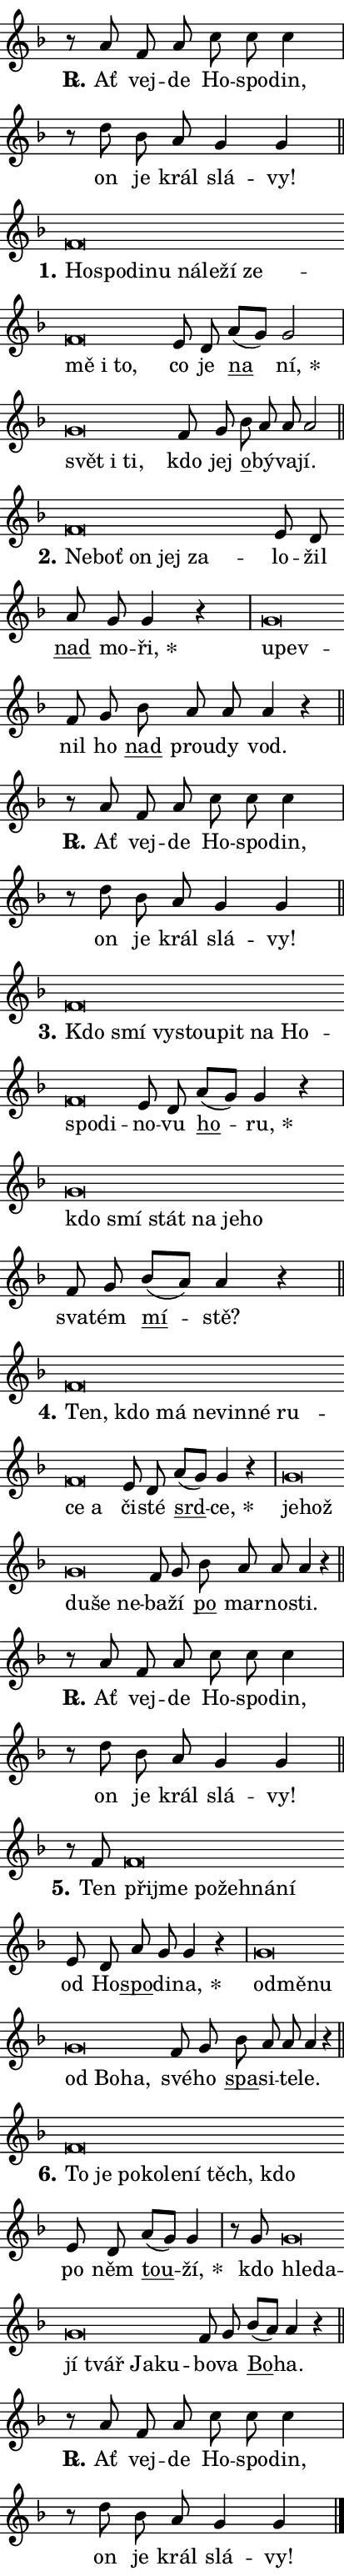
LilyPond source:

\version "2.24.0"
\header { tagline = "" }
\paper {
  indent = 0\cm
  top-margin = 0\cm
  right-margin = 0\cm
  bottom-margin = 0\cm
  left-margin = 0\cm
  paper-width = 7\cm
  page-breaking = #ly:one-page-breaking
  system-system-spacing.basic-distance = #11
  score-system-spacing.basic-distance = #11
  ragged-last = ##f
}


%% Author: Thomas Morley
%% https://lists.gnu.org/archive/html/lilypond-user/2020-05/msg00002.html
#(define (line-position grob)
"Returns position of @var[grob} in current system:
   @code{'start}, if at first time-step
   @code{'end}, if at last time-step
   @code{'middle} otherwise
"
  (let* ((col (ly:item-get-column grob))
         (ln (ly:grob-object col 'left-neighbor))
         (rn (ly:grob-object col 'right-neighbor))
         (col-to-check-left (if (ly:grob? ln) ln col))
         (col-to-check-right (if (ly:grob? rn) rn col))
         (break-dir-left
           (and
             (ly:grob-property col-to-check-left 'non-musical #f)
             (ly:item-break-dir col-to-check-left)))
         (break-dir-right
           (and
             (ly:grob-property col-to-check-right 'non-musical #f)
             (ly:item-break-dir col-to-check-right))))
        (cond ((eqv? 1 break-dir-left) 'start)
              ((eqv? -1 break-dir-right) 'end)
              (else 'middle))))

#(define (tranparent-at-line-position vctor)
  (lambda (grob)
  "Relying on @code{line-position} select the relevant enry from @var{vctor}.
Used to determine transparency,"
    (case (line-position grob)
      ((end) (not (vector-ref vctor 0)))
      ((middle) (not (vector-ref vctor 1)))
      ((start) (not (vector-ref vctor 2))))))

noteHeadBreakVisibility =
#(define-music-function (break-visibility)(vector?)
"Makes @code{NoteHead}s transparent relying on @var{break-visibility}"
#{
  \override NoteHead.transparent =
    #(tranparent-at-line-position break-visibility)
#})

#(define delete-ledgers-for-transparent-note-heads
  (lambda (grob)
    "Reads whether a @code{NoteHead} is transparent.
If so this @code{NoteHead} is removed from @code{'note-heads} from
@var{grob}, which is supposed to be @code{LedgerLineSpanner}.
As a result ledgers are not printed for this @code{NoteHead}"
    (let* ((nhds-array (ly:grob-object grob 'note-heads))
           (nhds-list
             (if (ly:grob-array? nhds-array)
                 (ly:grob-array->list nhds-array)
                 '()))
           ;; Relies on the transparent-property being done before
           ;; Staff.LedgerLineSpanner.after-line-breaking is executed.
           ;; This is fragile ...
           (to-keep
             (remove
               (lambda (nhd)
                 (ly:grob-property nhd 'transparent #f))
               nhds-list)))
      ;; TODO find a better method to iterate over grob-arrays, similiar
      ;; to filter/remove etc for lists
      ;; For now rebuilt from scratch
      (set! (ly:grob-object grob 'note-heads)  '())
      (for-each
        (lambda (nhd)
          (ly:pointer-group-interface::add-grob grob 'note-heads nhd))
        to-keep))))

hideNotes = {
  \noteHeadBreakVisibility #begin-of-line-visible
}
unHideNotes = {
  \noteHeadBreakVisibility #all-visible
}

% work-around for resetting accidentals
% https://lilypond.org/doc/v2.23/Documentation/notation/displaying-rhythms#unmetered-music
cadenzaMeasure = {
  \cadenzaOff
  \partial 1024 s1024
  \cadenzaOn
}

#(define-markup-command (accent layout props text) (markup?)
  "Underline accented syllable"
  (interpret-markup layout props
    #{\markup \override #'(offset . 4.3) \underline { #text }#}))

responsum = \markup \concat {
  "R" \hspace #-1.05 \path #0.1 #'((moveto 0 0.07) (lineto 0.9 0.8)) \hspace #0.05 "."
}

\layout {
    \context {
        \Staff
        \remove "Time_signature_engraver"
        \override LedgerLineSpanner.after-line-breaking = #delete-ledgers-for-transparent-note-heads
    }
    \context {
        \Voice {
            \override NoteHead.output-attributes = #'((class . "notehead"))
            \override Hairpin.height = #0.55
        }
    }
    \context {
        \Lyrics {
            \override StanzaNumber.output-attributes = #'((class . "stanzanumber"))
            \override LyricSpace.minimum-distance = #0.9
            \override LyricText.font-name = #"TeX Gyre Schola"
            \override LyricText.font-size = 1
            \override StanzaNumber.font-name = #"TeX Gyre Schola Bold"
            \override StanzaNumber.font-size = 1
        }
    }
}

% magnetic-lyrics.ily
%
%   written by
%     Jean Abou Samra <jean@abou-samra.fr>
%     Werner Lemberg <wl@gnu.org>
%
%   adapted by
%     Jiri Hon <jiri.hon@gmail.com>
%
% Version 2022-Apr-15

% https://www.mail-archive.com/lilypond-user@gnu.org/msg149350.html

#(define (Left_hyphen_pointer_engraver context)
   "Collect syllable-hyphen-syllable occurrences in lyrics and store
them in properties.  This engraver only looks to the left.  For
example, if the lyrics input is @code{foo -- bar}, it does the
following.

@itemize @bullet
@item
Set the @code{text} property of the @code{LyricHyphen} grob between
@q{foo} and @q{bar} to @code{foo}.

@item
Set the @code{left-hyphen} property of the @code{LyricText} grob with
text @q{foo} to the @code{LyricHyphen} grob between @q{foo} and
@q{bar}.
@end itemize

Use this auxiliary engraver in combination with the
@code{lyric-@/text::@/apply-@/magnetic-@/offset!} hook."
   (let ((hyphen #f)
         (text #f))
     (make-engraver
      (acknowledgers
       ((lyric-syllable-interface engraver grob source-engraver)
        (set! text grob)))
      (end-acknowledgers
       ((lyric-hyphen-interface engraver grob source-engraver)
        ;(when (not (grob::has-interface grob 'lyric-space-interface))
          (set! hyphen grob)));)
      ((stop-translation-timestep engraver)
       (when (and text hyphen)
         (ly:grob-set-object! text 'left-hyphen hyphen))
       (set! text #f)
       (set! hyphen #f)))))

#(define (lyric-text::apply-magnetic-offset! grob)
   "If the space between two syllables is less than the value in
property @code{LyricText@/.details@/.squash-threshold}, move the right
syllable to the left so that it gets concatenated with the left
syllable.

Use this function as a hook for
@code{LyricText@/.after-@/line-@/breaking} if the
@code{Left_@/hyphen_@/pointer_@/engraver} is active."
   (let ((hyphen (ly:grob-object grob 'left-hyphen #f)))
     (when hyphen
       (let ((left-text (ly:spanner-bound hyphen LEFT)))
         (when (grob::has-interface left-text 'lyric-syllable-interface)
           (let* ((common (ly:grob-common-refpoint grob left-text X))
                  (this-x-ext (ly:grob-extent grob common X))
                  (left-x-ext
                   (begin
                     ;; Trigger magnetism for left-text.
                     (ly:grob-property left-text 'after-line-breaking)
                     (ly:grob-extent left-text common X)))
                  ;; `delta` is the gap width between two syllables.
                  (delta (- (interval-start this-x-ext)
                            (interval-end left-x-ext)))
                  (details (ly:grob-property grob 'details))
                  (threshold (assoc-get 'squash-threshold details 0.2)))
             (when (< delta threshold)
               (let* (;; We have to manipulate the input text so that
                      ;; ligatures crossing syllable boundaries are not
                      ;; disabled.  For languages based on the Latin
                      ;; script this is essentially a beautification.
                      ;; However, for non-Western scripts it can be a
                      ;; necessity.
                      (lt (ly:grob-property left-text 'text))
                      (rt (ly:grob-property grob 'text))
                      (is-space (grob::has-interface hyphen 'lyric-space-interface))
                      (space (if is-space " " ""))
                      (space-markup (grob-interpret-markup grob " "))
                      (space-size (interval-length (ly:stencil-extent space-markup X)))
                      (extra-delta (if is-space space-size 0))
                      ;; Append new syllable.
                      (ltrt-space (if (and (string? lt) (string? rt))
                                (string-append lt space rt)
                                (make-concat-markup (list lt space rt))))
                      ;; Right-align `ltrt` to the right side.
                      (ltrt-space-markup (grob-interpret-markup
                               grob
                               (make-translate-markup
                                (cons (interval-length this-x-ext) 0)
                                (make-right-align-markup ltrt-space)))))
                 (begin
                   ;; Don't print `left-text`.
                   (ly:grob-set-property! left-text 'stencil #f)
                   ;; Set text and stencil (which holds all collected
                   ;; syllables so far) and shift it to the left.
                   (ly:grob-set-property! grob 'text ltrt-space)
                   (ly:grob-set-property! grob 'stencil ltrt-space-markup)
                   (ly:grob-translate-axis! grob (- (- delta extra-delta)) X))))))))))


#(define (lyric-hyphen::displace-bounds-first grob)
   ;; Make very sure this callback isn't triggered too early.
   (let ((left (ly:spanner-bound grob LEFT))
         (right (ly:spanner-bound grob RIGHT)))
     (ly:grob-property left 'after-line-breaking)
     (ly:grob-property right 'after-line-breaking)
     (ly:lyric-hyphen::print grob)))

squashThreshold = #0.4

\layout {
  \context {
    \Lyrics
    \consists #Left_hyphen_pointer_engraver
    \override LyricText.after-line-breaking =
      #lyric-text::apply-magnetic-offset!
    \override LyricHyphen.stencil = #lyric-hyphen::displace-bounds-first
    \override LyricText.details.squash-threshold = \squashThreshold
    \override LyricHyphen.minimum-distance = 0
    \override LyricHyphen.minimum-length = \squashThreshold
  }
}

squash = \override LyricText.details.squash-threshold = 9999
unSquash = \override LyricText.details.squash-threshold = \squashThreshold

left = \override LyricText.self-alignment-X = #LEFT
unLeft = \revert LyricText.self-alignment-X

starOffset = #(lambda (grob) 
                (let ((x_offset (ly:self-alignment-interface::aligned-on-x-parent grob)))
                  (if (= x_offset 0) 0 (+ x_offset 1.2))))

star = #(define-music-function (syllable)(string?)
"Append star separator at the end of a syllable"
#{
  \once \override LyricText.X-offset = #starOffset
  \lyricmode { \markup {
    #syllable
    \override #'((font-name . "TeX Gyre Schola Bold")) \hspace #0.2 \lower #0.65 \larger "*"
  } }
#})

starAccent = #(define-music-function (syllable)(string?)
"Append star separator at the end of a syllable and make accent"
#{
  \once \override LyricText.X-offset = #starOffset
  \lyricmode { \markup {
    \accent #syllable
    \override #'((font-name . "TeX Gyre Schola Bold")) \hspace #0.2 \lower #0.65 \larger "*"
  } }
#})

breath = #(define-music-function (syllable)(string?)
"Append breathing indicator at the end of a syllable"
#{
  \lyricmode { \markup { #syllable "+" } }
#})

optionalBreath = #(define-music-function (syllable)(string?)
"Append optional breathing indicator at the end of a syllable"
#{
  \lyricmode { \markup { #syllable "(+)" } }
#})


\score {
    <<
        \new Voice = "melody" { \cadenzaOn \key f \major \relative { r8 a' f a c c c4 \cadenzaMeasure \bar "|" r8 d bes a g4 g \cadenzaMeasure \bar "||" \break } }
        \new Lyrics \lyricsto "melody" { \lyricmode { \set stanza = \responsum
Ať vej -- de Ho -- spo -- din, on je král slá -- vy! } }
    >>
    \layout {}
}

\score {
    <<
        \new Voice = "melody" { \cadenzaOn \key f \major \relative { f'\breve*1/16 \hideNotes \breve*1/16 \bar "" \breve*1/16 \bar "" \breve*1/16 \bar "" \breve*1/16 \bar "" \breve*1/16 \bar "" \breve*1/16 \bar "" \breve*1/16 \bar "" \breve*1/16 \bar "" \breve*1/16 \breve*1/16 \bar "" \unHideNotes e8 d \bar "" a'[( g)] g2 \cadenzaMeasure \bar "|" g\breve*1/16 \hideNotes \breve*1/16 \breve*1/16 \bar "" \unHideNotes f8 g \bar "" bes a a a2 \cadenzaMeasure \bar "||" \break } }
        \new Lyrics \lyricsto "melody" { \lyricmode { \set stanza = "1."
\left Ho -- \squash spo -- di -- nu ná -- le -- ží ze -- mě i to, \unLeft \unSquash co je \markup \accent na \star ní, \left svět \squash i ti, \unLeft \unSquash kdo jej \markup \accent o -- bý -- va -- jí. } }
    >>
    \layout {}
}

\score {
    <<
        \new Voice = "melody" { \cadenzaOn \key f \major \relative { f'\breve*1/16 \hideNotes \breve*1/16 \bar "" \breve*1/16 \bar "" \breve*1/16 \breve*1/16 \bar "" \unHideNotes e8 d \bar "" a' g g4 r \cadenzaMeasure \bar "|" g\breve*1/16 \hideNotes \breve*1/16 \bar "" \unHideNotes f8 g \bar "" bes a a a4 r \cadenzaMeasure \bar "||" \break } }
        \new Lyrics \lyricsto "melody" { \lyricmode { \set stanza = "2."
\left Ne -- \squash boť on jej za -- \unLeft \unSquash lo -- žil \markup \accent nad mo -- \star ři, \left u -- \squash pev -- \unLeft \unSquash nil ho \markup \accent nad prou -- dy vod. } }
    >>
    \layout {}
}

\score {
    <<
        \new Voice = "melody" { \cadenzaOn \key f \major \relative { r8 a' f a c c c4 \cadenzaMeasure \bar "|" r8 d bes a g4 g \cadenzaMeasure \bar "||" \break } }
        \new Lyrics \lyricsto "melody" { \lyricmode { \set stanza = \responsum
Ať vej -- de Ho -- spo -- din, on je král slá -- vy! } }
    >>
    \layout {}
}

\score {
    <<
        \new Voice = "melody" { \cadenzaOn \key f \major \relative { f'\breve*1/16 \hideNotes \breve*1/16 \bar "" \breve*1/16 \bar "" \breve*1/16 \bar "" \breve*1/16 \bar "" \breve*1/16 \bar "" \breve*1/16 \bar "" \breve*1/16 \breve*1/16 \bar "" \unHideNotes e8 d \bar "" a'[( g)] g4 r \cadenzaMeasure \bar "|" g\breve*1/16 \hideNotes \breve*1/16 \bar "" \breve*1/16 \bar "" \breve*1/16 \bar "" \breve*1/16 \breve*1/16 \bar "" \unHideNotes f8 g \bar "" bes[( a)] a4 r \cadenzaMeasure \bar "||" \break } }
        \new Lyrics \lyricsto "melody" { \lyricmode { \set stanza = "3."
\left Kdo \squash smí vy -- stou -- pit na Ho -- spo -- di -- \unLeft \unSquash no -- vu \markup \accent ho -- \star ru, \left kdo \squash smí stát na je -- ho \unLeft \unSquash sva -- tém \markup \accent mí -- stě? } }
    >>
    \layout {}
}

\score {
    <<
        \new Voice = "melody" { \cadenzaOn \key f \major \relative { f'\breve*1/16 \hideNotes \breve*1/16 \bar "" \breve*1/16 \bar "" \breve*1/16 \bar "" \breve*1/16 \bar "" \breve*1/16 \bar "" \breve*1/16 \bar "" \breve*1/16 \breve*1/16 \bar "" \unHideNotes e8 d \bar "" a'[( g)] g4 r \cadenzaMeasure \bar "|" g\breve*1/16 \hideNotes \breve*1/16 \bar "" \breve*1/16 \bar "" \breve*1/16 \breve*1/16 \bar "" \unHideNotes f8 g \bar "" bes a a a4 r \cadenzaMeasure \bar "||" \break } }
        \new Lyrics \lyricsto "melody" { \lyricmode { \set stanza = "4."
\left Ten, \squash kdo má ne -- vin -- né ru -- ce a \unLeft \unSquash či -- sté \markup \accent srd -- \star ce, \left je -- \squash hož du -- še ne -- \unLeft \unSquash ba -- ží \markup \accent po mar -- no -- sti. } }
    >>
    \layout {}
}

\score {
    <<
        \new Voice = "melody" { \cadenzaOn \key f \major \relative { r8 a' f a c c c4 \cadenzaMeasure \bar "|" r8 d bes a g4 g \cadenzaMeasure \bar "||" \break } }
        \new Lyrics \lyricsto "melody" { \lyricmode { \set stanza = \responsum
Ať vej -- de Ho -- spo -- din, on je král slá -- vy! } }
    >>
    \layout {}
}

\score {
    <<
        \new Voice = "melody" { \cadenzaOn \key f \major \relative { r8 f' f\breve*1/16 \hideNotes \breve*1/16 \bar "" \breve*1/16 \bar "" \breve*1/16 \bar "" \breve*1/16 \breve*1/16 \bar "" \unHideNotes e8 d \bar "" a' g g4 r \cadenzaMeasure \bar "|" g\breve*1/16 \hideNotes \breve*1/16 \bar "" \breve*1/16 \bar "" \breve*1/16 \bar "" \breve*1/16 \breve*1/16 \bar "" \unHideNotes f8 g \bar "" bes a a a4 r \cadenzaMeasure \bar "||" \break } }
        \new Lyrics \lyricsto "melody" { \lyricmode { \set stanza = "5."
Ten \left při -- \squash jme po -- žeh -- ná -- ní \unLeft \unSquash od Ho -- \markup \accent spo -- di -- \star na, \left od -- \squash mě -- nu od Bo -- ha, \unLeft \unSquash své -- ho \markup \accent spa -- si -- te -- le. } }
    >>
    \layout {}
}

\score {
    <<
        \new Voice = "melody" { \cadenzaOn \key f \major \relative { f'\breve*1/16 \hideNotes \breve*1/16 \bar "" \breve*1/16 \bar "" \breve*1/16 \bar "" \breve*1/16 \bar "" \breve*1/16 \bar "" \breve*1/16 \breve*1/16 \bar "" \unHideNotes e8 d \bar "" a'[( g)] g4 \cadenzaMeasure \bar "|" r8 g g\breve*1/16 \hideNotes \breve*1/16 \bar "" \breve*1/16 \bar "" \breve*1/16 \bar "" \breve*1/16 \breve*1/16 \bar "" \unHideNotes f8 g \bar "" bes[( a)] a4 r \cadenzaMeasure \bar "||" \break } }
        \new Lyrics \lyricsto "melody" { \lyricmode { \set stanza = "6."
\left To \squash je po -- ko -- le -- ní těch, kdo \unLeft \unSquash po něm \markup \accent tou -- \star ží, kdo \left hle -- \squash da -- jí tvář Ja -- ku -- \unLeft \unSquash bo -- va \markup \accent Bo -- ha. } }
    >>
    \layout {}
}

\score {
    <<
        \new Voice = "melody" { \cadenzaOn \key f \major \relative { r8 a' f a c c c4 \cadenzaMeasure \bar "|" r8 d bes a g4 g \cadenzaMeasure \bar "||" \break } \bar "|." }
        \new Lyrics \lyricsto "melody" { \lyricmode { \set stanza = \responsum
Ať vej -- de Ho -- spo -- din, on je král slá -- vy! } }
    >>
    \layout {}
}
